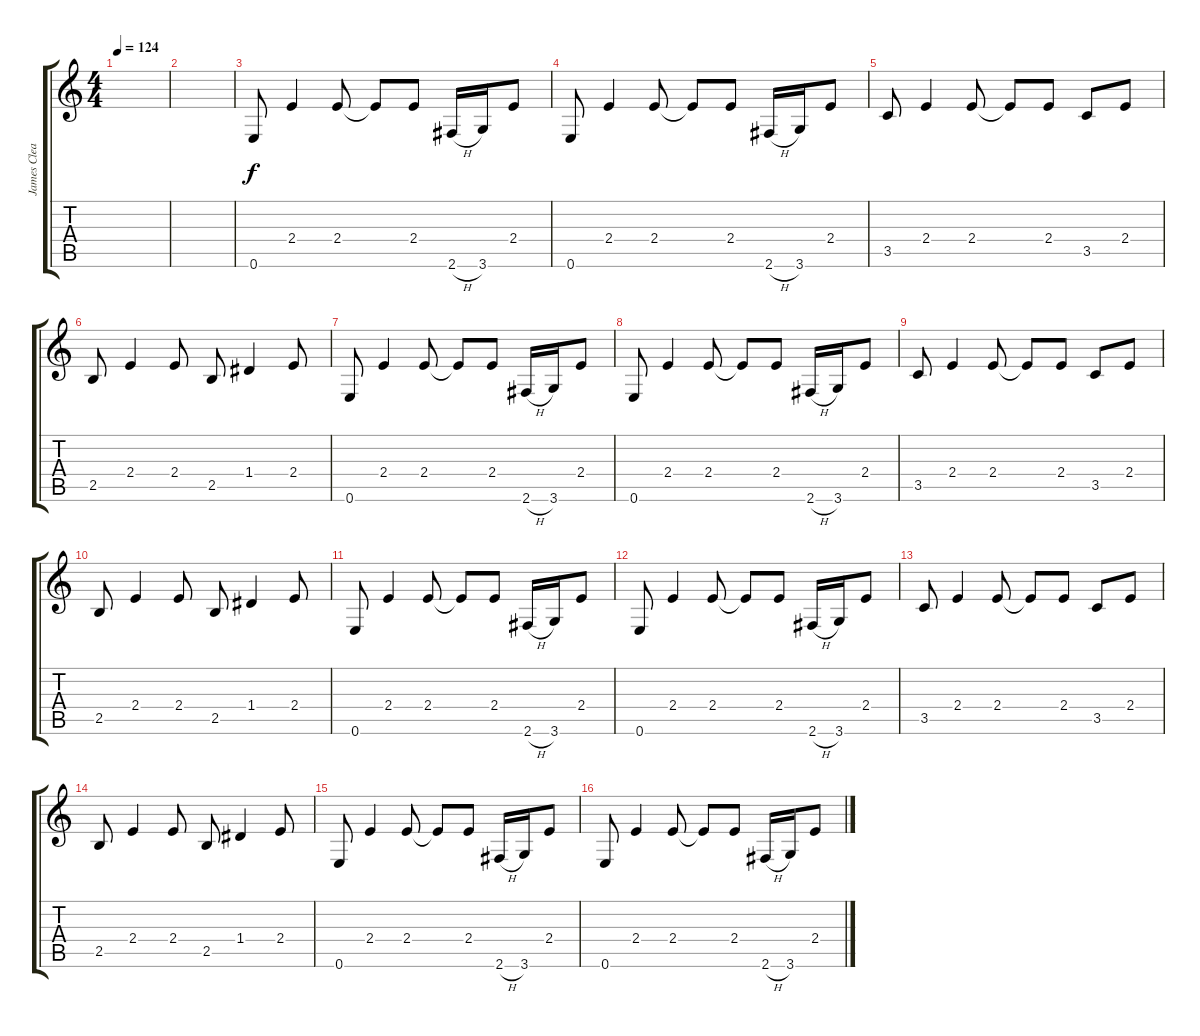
\track ("James Clean" "James Clea") {instrument electricguitarclean}
\staff {score tabs}
\tuning (E4 B3 G3 D3 A2 E2) {hide}
\ts (4 4)
\tempo 124
\clef g2
\ks c
|
|
0.6.8 2.4.4 2.4.8 2.4{t}.8 2.4.8 2.6{h}.16 3.6.16 2.4.8 |
0.6.8 2.4.4 2.4.8 2.4{t}.8 2.4.8 2.6{h}.16 3.6.16 2.4.8 |
3.5.8 2.4.4 2.4.8 2.4{t}.8 2.4.8 3.5.8 2.4.8 |
2.5.8 2.4.4 2.4.8 2.5.8 1.4.4 2.4.8 |
0.6.8 2.4.4 2.4.8 2.4{t}.8 2.4.8 2.6{h}.16 3.6.16 2.4.8 |
0.6.8 2.4.4 2.4.8 2.4{t}.8 2.4.8 2.6{h}.16 3.6.16 2.4.8 |
3.5.8 2.4.4 2.4.8 2.4{t}.8 2.4.8 3.5.8 2.4.8 |
2.5.8 2.4.4 2.4.8 2.5.8 1.4.4 2.4.8 |
0.6.8 2.4.4 2.4.8 2.4{t}.8 2.4.8 2.6{h}.16 3.6.16 2.4.8 |
0.6.8 2.4.4 2.4.8 2.4{t}.8 2.4.8 2.6{h}.16 3.6.16 2.4.8 |
3.5.8 2.4.4 2.4.8 2.4{t}.8 2.4.8 3.5.8 2.4.8 |
2.5.8 2.4.4 2.4.8 2.5.8 1.4.4 2.4.8 |
0.6.8 2.4.4 2.4.8 2.4{t}.8 2.4.8 2.6{h}.16 3.6.16 2.4.8 |
0.6.8 2.4.4 2.4.8 2.4{t}.8 2.4.8 2.6{h}.16 3.6.16 2.4.8
